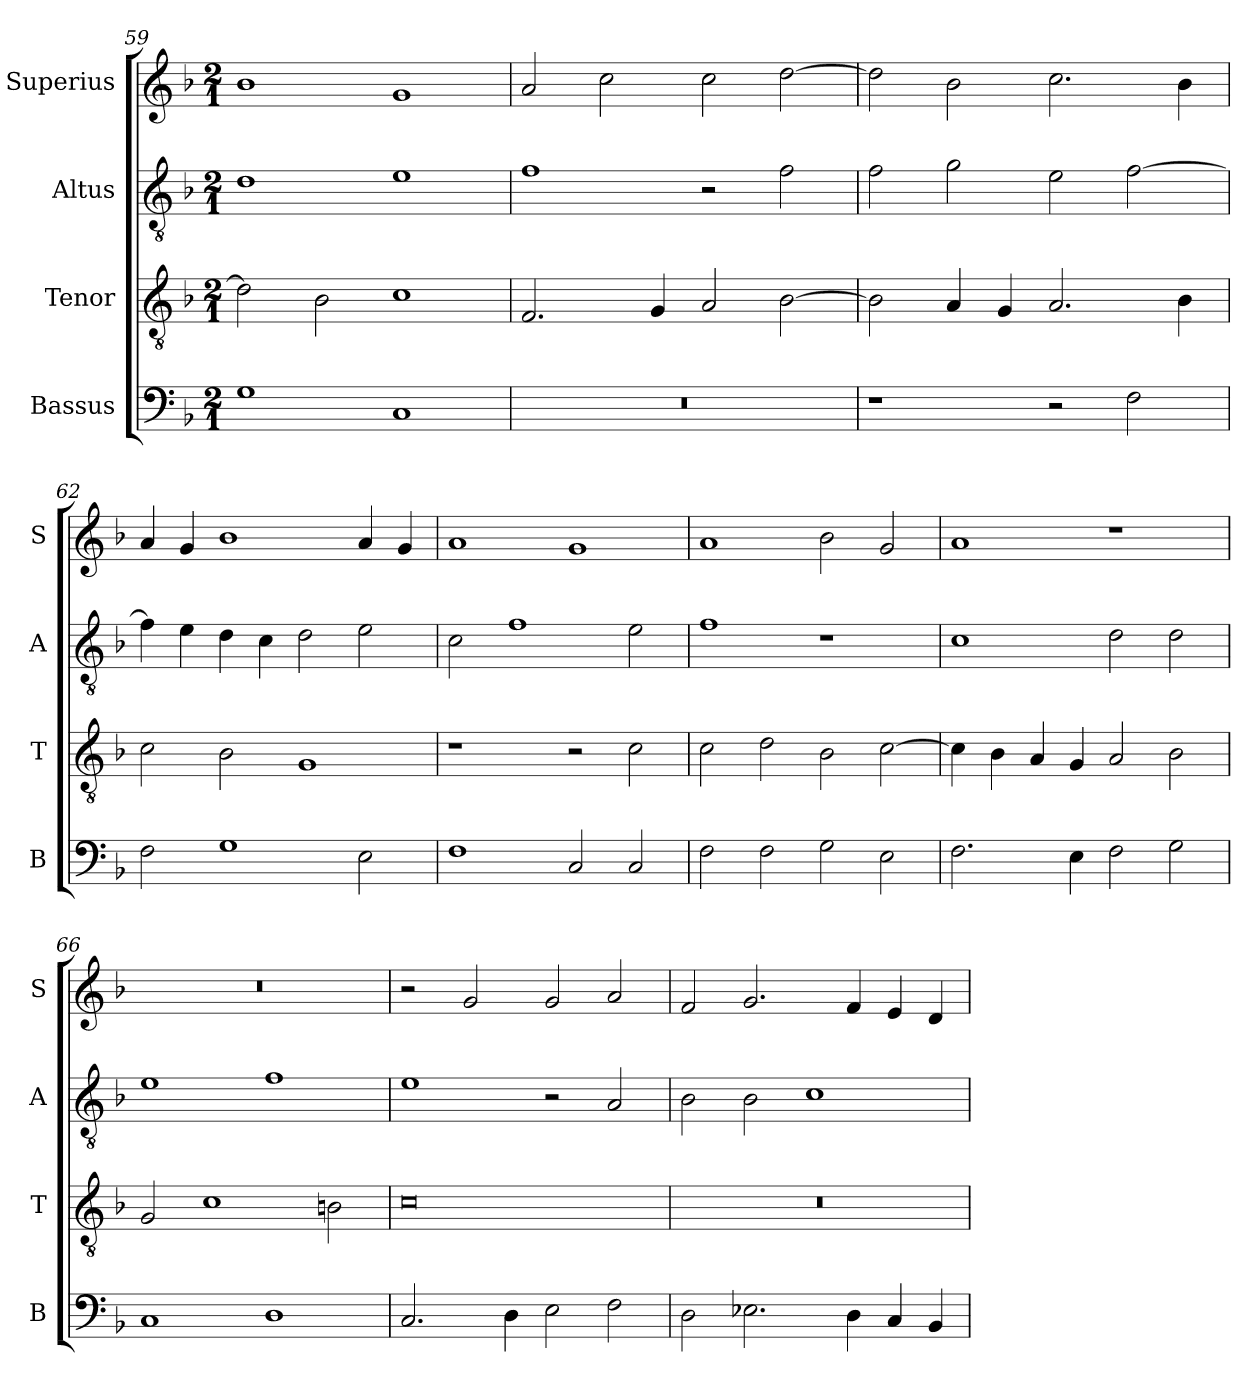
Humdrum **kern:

**kern	**kern	**kern	**kern
*part4	*part3	*part2	*part1
*staff4	*staff3	*staff2	*staff1
*I"Bassus	*I"Tenor	*I"Altus	*I"Superius
*I'B	*I'T	*I'A	*I'S
*clefF4	*clefGv2	*clefGv2	*clefG2
*k[b-]	*k[b-]	*k[b-]	*k[b-]
*F:	*F:	*F:	*F:
*M2/1	*M2/1	*M2/1	*M2/1
=59	=59	=59	=59
1G	2d]	1d	1b-
.	2B-	.	.
1C	1c	1e	1g
=60	=60	=60	=60
0r	2.F	1f	2a
.	.	.	2cc
.	4G	.	.
.	2A	2r	2cc
.	[2B-	2f	[2dd
=61	=61	=61	=61
1r	2B-]	2f	2dd]
.	4A	2g	2b-
.	4G	.	.
2r	2.A	2e	2.cc
2F	.	[2f	.
.	4B-	.	4b-
=62	=62	=62	=62
2F	2c	4f]	4a
.	.	4e	4g
1G	2B-	4d	1b-
.	.	4c	.
.	1G	2d	.
2E	.	2e	4a
.	.	.	4g
=63	=63	=63	=63
1F	1r	2c	1a
.	.	1f	.
2C	2r	.	1g
2C	2c	2e	.
=64	=64	=64	=64
2F	2c	1f	1a
2F	2d	.	.
2G	2B-	1r	2b-
2E	[2c	.	2g
=65	=65	=65	=65
2.F	4c]	1c	1a
.	4B-	.	.
.	4A	.	.
4E	4G	.	.
2F	2A	2d	1r
2G	2B-	2d	.
=66	=66	=66	=66
1C	2G	1e	0r
.	1c	.	.
1D	.	1f	.
.	2Bn	.	.
=67	=67	=67	=67
2.C	0c	1e	2r
.	.	.	2g
4D	.	.	.
2E	.	2r	2g
2F	.	2A	2a
=68	=68	=68	=68
2D	0r	2B-	2f
2.E-X	.	2B-	2.g
.	.	1c	.
4D	.	.	4f
4C	.	.	4e
4BB-	.	.	4d
=	=	=	=
*-	*-	*-	*-
